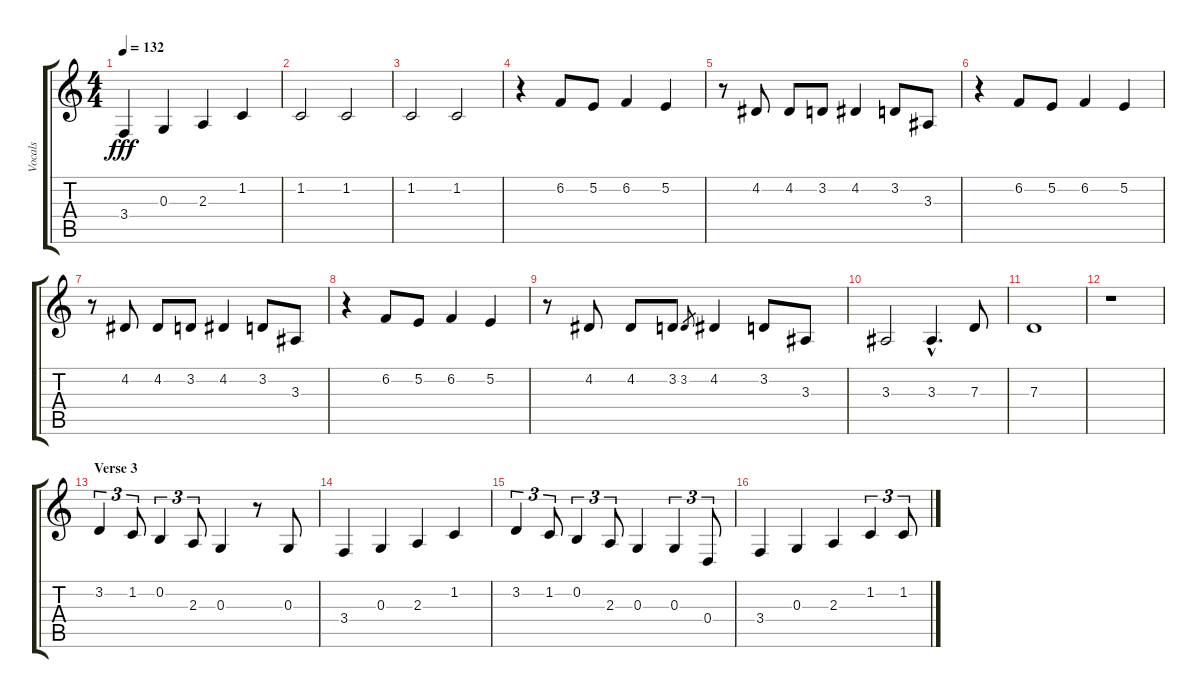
\track ("Vocals" "Vocals") {instrument altosax}
\staff {score tabs}
\tuning (E4 B3 G3 D3 A2 E2) {hide}
\ts (4 4)
\tempo 132
\clef g2
\ks c
3.4.4{dy fff} 0.3.4 2.3.4 1.2.4 |
1.2.2 1.2.2 |
1.2.2 1.2.2 |
r.4 6.2.8 5.2.8 6.2.4 5.2.4 |
r.8 4.2.8 4.2.8 3.2.8 4.2.4 3.2.8 3.3.8 |
r.4 6.2.8 5.2.8 6.2.4 5.2.4 |
r.8 4.2.8 4.2.8 3.2.8 4.2.4 3.2.8 3.3.8 |
r.4 6.2.8 5.2.8 6.2.4 5.2.4 |
r.8 4.2.8 4.2.8 3.2.8 3.2.8{gr} 4.2.4 3.2.8 3.3.8 |
3.3.2 3.3{hac}.4{d} 7.3.8 |
7.3.1 |
r.1 |
\section ("" "Verse 3")
3.2.4{tu (3 2)} 1.2.8{tu (3 2)} 0.2.4{tu (3 2)} 2.3.8{tu (3 2)} 0.3.4 r.8 0.3.8 |
3.4.4 0.3.4 2.3.4 1.2.4 |
3.2.4{tu (3 2)} 1.2.8{tu (3 2)} 0.2.4{tu (3 2)} 2.3.8{tu (3 2)} 0.3.4 0.3.4{tu (3 2)} 0.4.8{tu (3 2)} |
3.4.4 0.3.4 2.3.4 1.2.4{tu (3 2)} 1.2.8{tu (3 2)}
